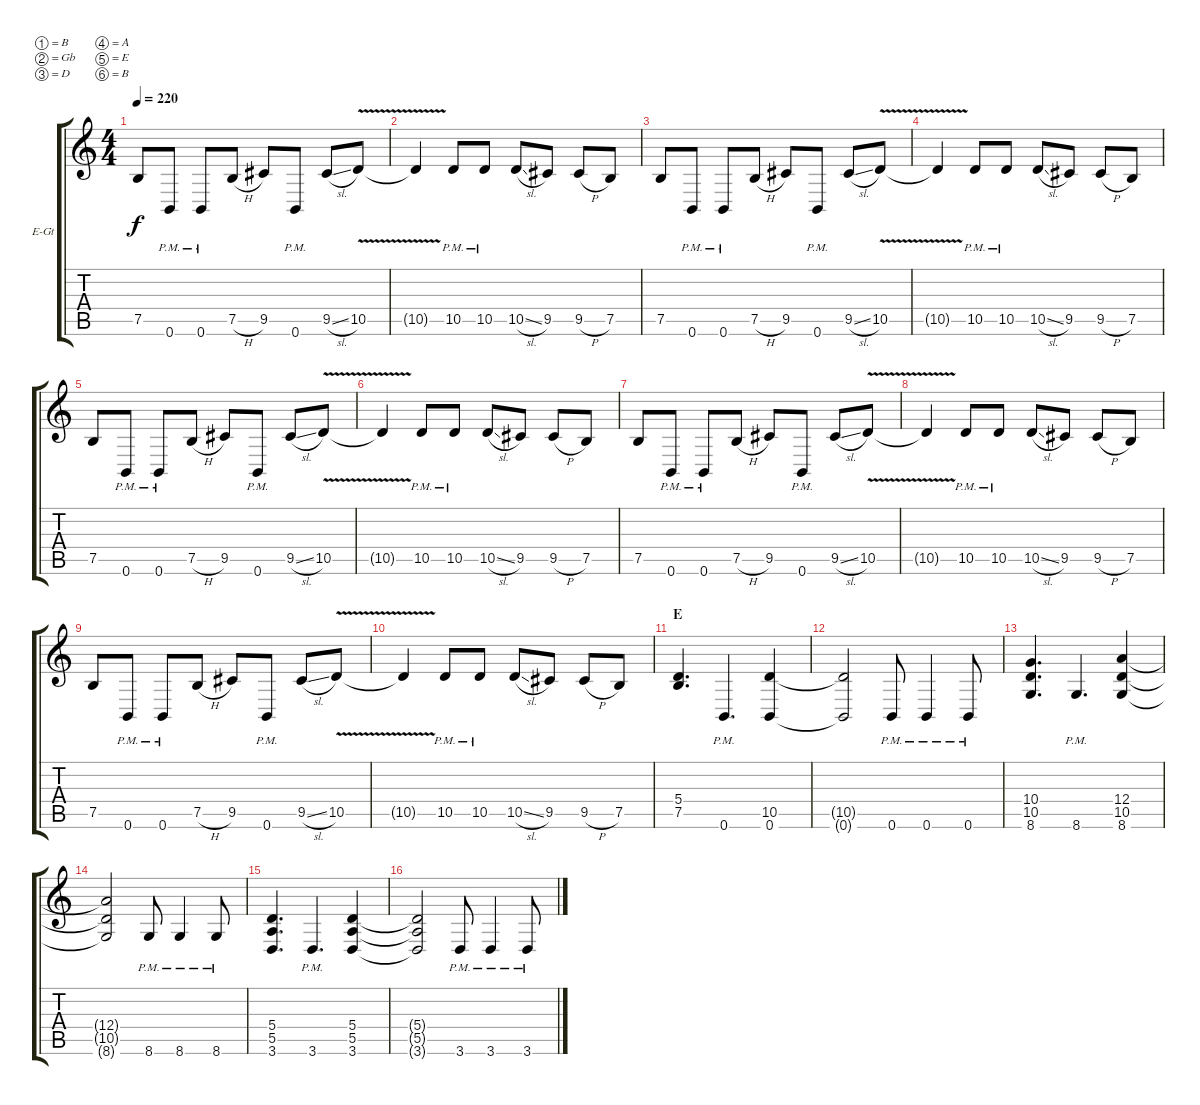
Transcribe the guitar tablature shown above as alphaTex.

\bracketExtendMode groupsimilarinstruments
\firstSystemTrackNameOrientation horizontal
\otherSystemsTrackNameOrientation horizontal
\track ("Rhythm Guitar" "E-Gt") {instrument distortionguitar}
\staff {score tabs}
\tuning (B3 Gb3 D3 A2 E2 B1)
\ts (4 4)
\tempo 220
\clef g2
\ks c
7.5.8{dy f} 0.6{pm}.8 0.6{pm}.8 7.5{h}.8 9.5.8 0.6{pm}.8 9.5{sl}.8 10.5{v}.8 |
10.5{v t}.4 10.5{pm}.8 10.5{pm}.8 10.5{sl}.8 9.5.8 9.5{h}.8 7.5.8 |
7.5.8 0.6{pm}.8 0.6{pm}.8 7.5{h}.8 9.5.8 0.6{pm}.8 9.5{sl}.8 10.5{v}.8 |
10.5{v t}.4 10.5{pm}.8 10.5{pm}.8 10.5{sl}.8 9.5.8 9.5{h}.8 7.5.8 |
7.5.8 0.6{pm}.8 0.6{pm}.8 7.5{h}.8 9.5.8 0.6{pm}.8 9.5{sl}.8 10.5{v}.8 |
10.5{v t}.4 10.5{pm}.8 10.5{pm}.8 10.5{sl}.8 9.5.8 9.5{h}.8 7.5.8 |
7.5.8 0.6{pm}.8 0.6{pm}.8 7.5{h}.8 9.5.8 0.6{pm}.8 9.5{sl}.8 10.5{v}.8 |
10.5{v t}.4 10.5{pm}.8 10.5{pm}.8 10.5{sl}.8 9.5.8 9.5{h}.8 7.5.8 |
7.5.8 0.6{pm}.8 0.6{pm}.8 7.5{h}.8 9.5.8 0.6{pm}.8 9.5{sl}.8 10.5{v}.8 |
10.5{v t}.4 10.5{pm}.8 10.5{pm}.8 10.5{sl}.8 9.5.8 9.5{h}.8 7.5.8 |
\section ("" "E")
(7.5 5.4).4{d} 0.6{pm}.4{d} (0.6 10.5).4 |
(10.5{t} 0.6{t}).2 0.6{pm}.8 0.6{pm}.4 0.6{pm}.8 |
(8.6 10.5 10.4).4{d} 8.6{pm}.4{d} (8.6 10.5 12.4).4 |
(12.4{t} 10.5{t} 8.6{t}).2 8.6{pm}.8 8.6{pm}.4 8.6{pm}.8 |
(3.6 5.5 5.4).4{d} 3.6{pm}.4{d} (3.6 5.5 5.4).4 |
(5.4{t} 5.5{t} 3.6{t}).2 3.6{pm}.8 3.6{pm}.4 3.6{pm}.8
